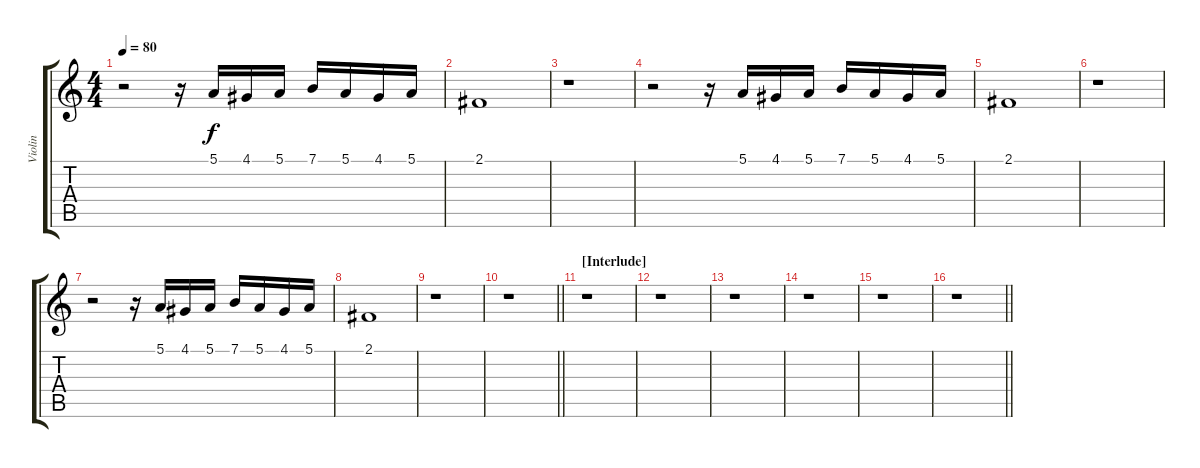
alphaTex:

\track ("Violin        " "Violin    ") {instrument violin}
\staff {score tabs}
\tuning (E4 B3 G3 D3 A2 E2) {hide}
\ts (4 4)
\tempo 80
\clef g2
\ks c
r.2{dy f} r.16 5.1.16 4.1.16 5.1.16 7.1.16 5.1.16 4.1.16 5.1.16 |
2.1.1 |
r.1 |
r.2 r.16 5.1.16 4.1.16 5.1.16 7.1.16 5.1.16 4.1.16 5.1.16 |
2.1.1 |
r.1 |
r.2 r.16 5.1.16 4.1.16 5.1.16 7.1.16 5.1.16 4.1.16 5.1.16 |
2.1.1 |
r.1 |
\barLineRight lightlight
r.1 |
\section ("" "[Interlude]")
r.1 |
r.1 |
r.1 |
r.1 |
r.1 |
\barLineRight lightlight
r.1
